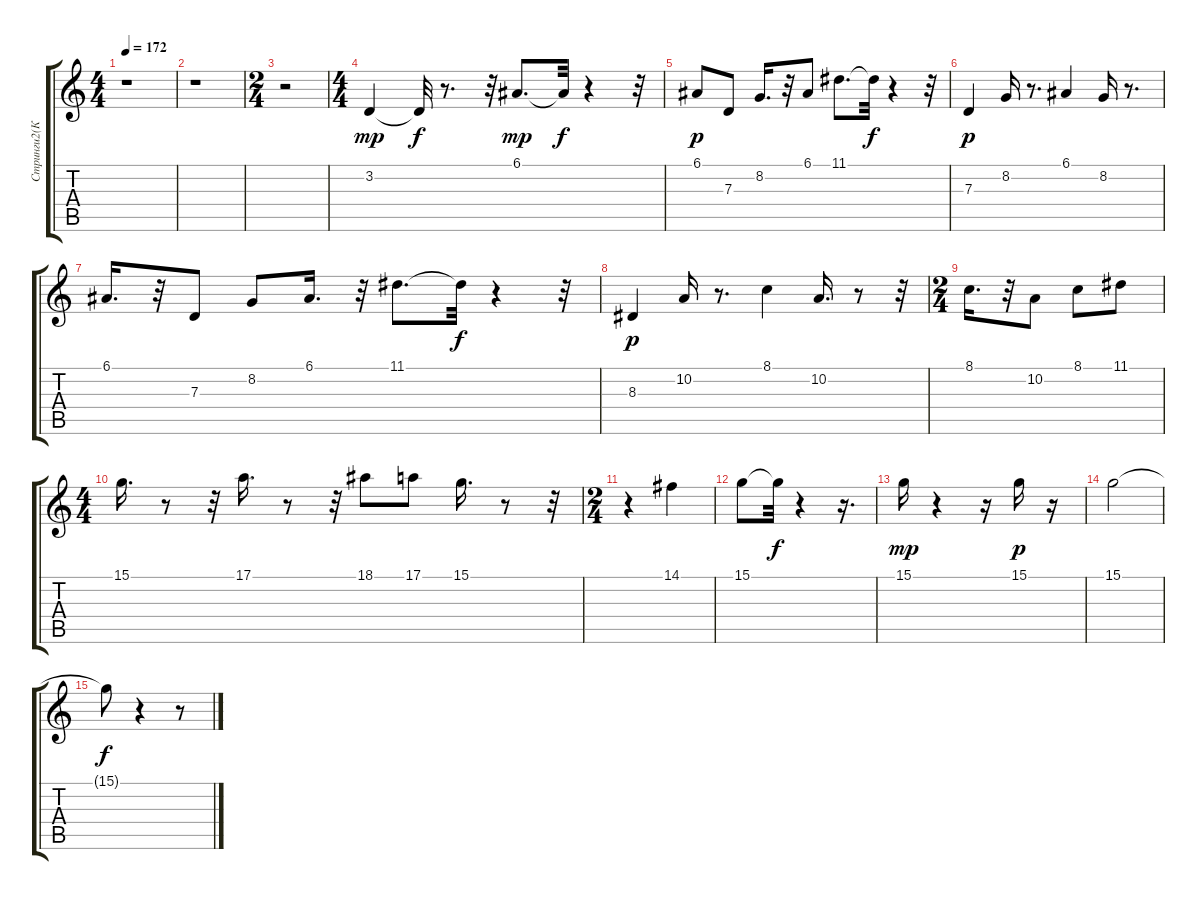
\track ("Стринги2(Козлов)" "Стринги2(К") {instrument violin}
\staff {score tabs}
\tuning (E4 B3 G3 D3 A2 E2) {hide}
\ts (4 4)
\tempo 172
\clef g2
\ks c
r.1{dy f} |
r.1 |
\ts (2 4)
r.2 |
\ts (4 4)
3.2.4{dy mp} 3.2{t}.32{dy f} r.8{d} r.32 6.1.8{d dy mp} 6.1{t}.32{dy f} r.4 r.32 |
6.1.8{dy p} 7.3.8 8.2.16{d} r.32 6.1.8 11.1.8{d} 11.1{t}.32{dy f} r.4 r.32 |
7.3.4{dy p} 8.2.16 r.8{d} 6.1.4 8.2.16 r.8{d} |
6.1.16{d} r.32 7.3.8 8.2.8 6.1.16{d} r.32 11.1.8{d} 11.1{t}.32{dy f} r.4 r.32 |
8.3.4{dy p} 10.2.16 r.8{d} 8.1.4 10.2.16{d} r.8 r.32 |
\ts (2 4)
8.1.16{d} r.32 10.2.8 8.1.8 11.1.8 |
\ts (4 4)
15.1.16{d} r.8 r.32 17.1.16{d} r.8 r.32 18.1.8 17.1.8 15.1.16{d} r.8 r.32 |
\ts (2 4)
r.4 14.1.4 |
15.1.8 15.1{t}.32{dy f} r.4 r.16{d} |
15.1.16{dy mp} r.4 r.16 15.1.16{dy p} r.16 |
15.1.2 |
15.1{t}.8{dy f} r.4 r.8
